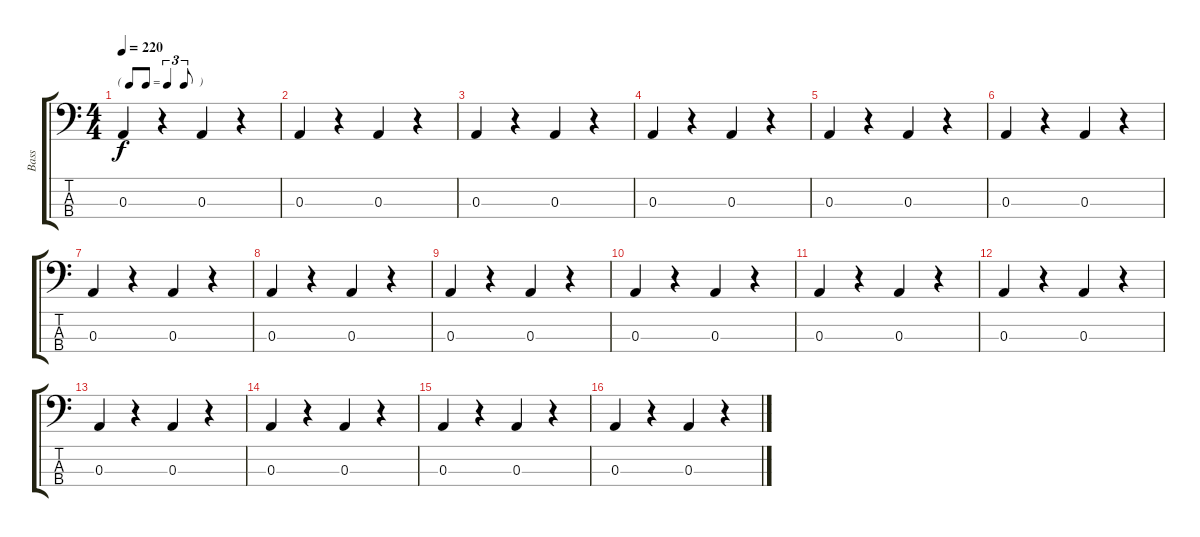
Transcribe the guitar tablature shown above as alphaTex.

\track ("Bass" "Bass") {instrument electricbasspick}
\staff {score tabs}
\tuning (G2 D2 A1 E1) {hide}
\ts (4 4)
\tf triplet8th
\tempo 220
\clef f4
\ks c
0.3.4{dy f} r.4 0.3.4 r.4 |
0.3.4 r.4 0.3.4 r.4 |
0.3.4 r.4 0.3.4 r.4 |
0.3.4 r.4 0.3.4 r.4 |
0.3.4 r.4 0.3.4 r.4 |
0.3.4 r.4 0.3.4 r.4 |
0.3.4 r.4 0.3.4 r.4 |
0.3.4 r.4 0.3.4 r.4 |
0.3.4 r.4 0.3.4 r.4 |
0.3.4 r.4 0.3.4 r.4 |
0.3.4 r.4 0.3.4 r.4 |
0.3.4 r.4 0.3.4 r.4 |
0.3.4 r.4 0.3.4 r.4 |
0.3.4 r.4 0.3.4 r.4 |
0.3.4 r.4 0.3.4 r.4 |
0.3.4 r.4 0.3.4 r.4
